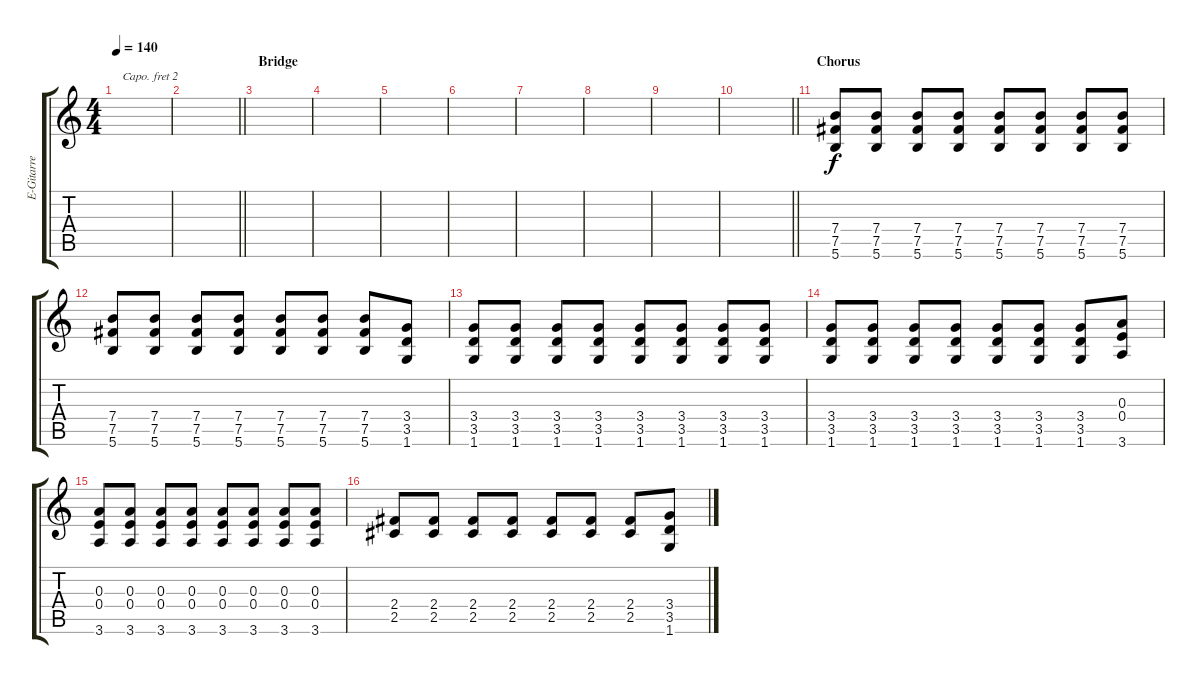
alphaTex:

\track ("E-Gitarre overdrive" "E-Gitarre ") {instrument electricguitarclean}
\staff {score tabs}
\capo 2
\tuning (E4 B3 G3 D3 A2 E2) {hide}
\ts (4 4)
\tempo 140
\clef g2
\ks c
|
\barLineRight lightlight
|
\section ("" "Bridge")
|
|
|
|
|
|
|
\barLineRight lightlight
|
\section ("" "Chorus")
(7.4 7.5 5.6).8 (7.4 7.5 5.6).8 (7.4 7.5 5.6).8 (7.4 7.5 5.6).8 (7.4 7.5 5.6).8 (7.4 7.5 5.6).8 (7.4 7.5 5.6).8 (7.4 7.5 5.6).8 |
(7.4 7.5 5.6).8 (7.4 7.5 5.6).8 (7.4 7.5 5.6).8 (7.4 7.5 5.6).8 (7.4 7.5 5.6).8 (7.4 7.5 5.6).8 (7.4 7.5 5.6).8 (3.4 3.5 1.6).8 |
(3.4 3.5 1.6).8 (3.4 3.5 1.6).8 (3.4 3.5 1.6).8 (3.4 3.5 1.6).8 (3.4 3.5 1.6).8 (3.4 3.5 1.6).8 (3.4 3.5 1.6).8 (3.4 3.5 1.6).8 |
(3.4 3.5 1.6).8 (3.4 3.5 1.6).8 (3.4 3.5 1.6).8 (3.4 3.5 1.6).8 (3.4 3.5 1.6).8 (3.4 3.5 1.6).8 (3.4 3.5 1.6).8 (0.3 0.4 3.6).8 |
(0.3 0.4 3.6).8 (0.3 0.4 3.6).8 (0.3 0.4 3.6).8 (0.3 0.4 3.6).8 (0.3 0.4 3.6).8 (0.3 0.4 3.6).8 (0.3 0.4 3.6).8 (0.3 0.4 3.6).8 |
(2.4 2.5).8 (2.4 2.5).8 (2.4 2.5).8 (2.4 2.5).8 (2.4 2.5).8 (2.4 2.5).8 (2.4 2.5).8 (3.4 3.5 1.6).8
